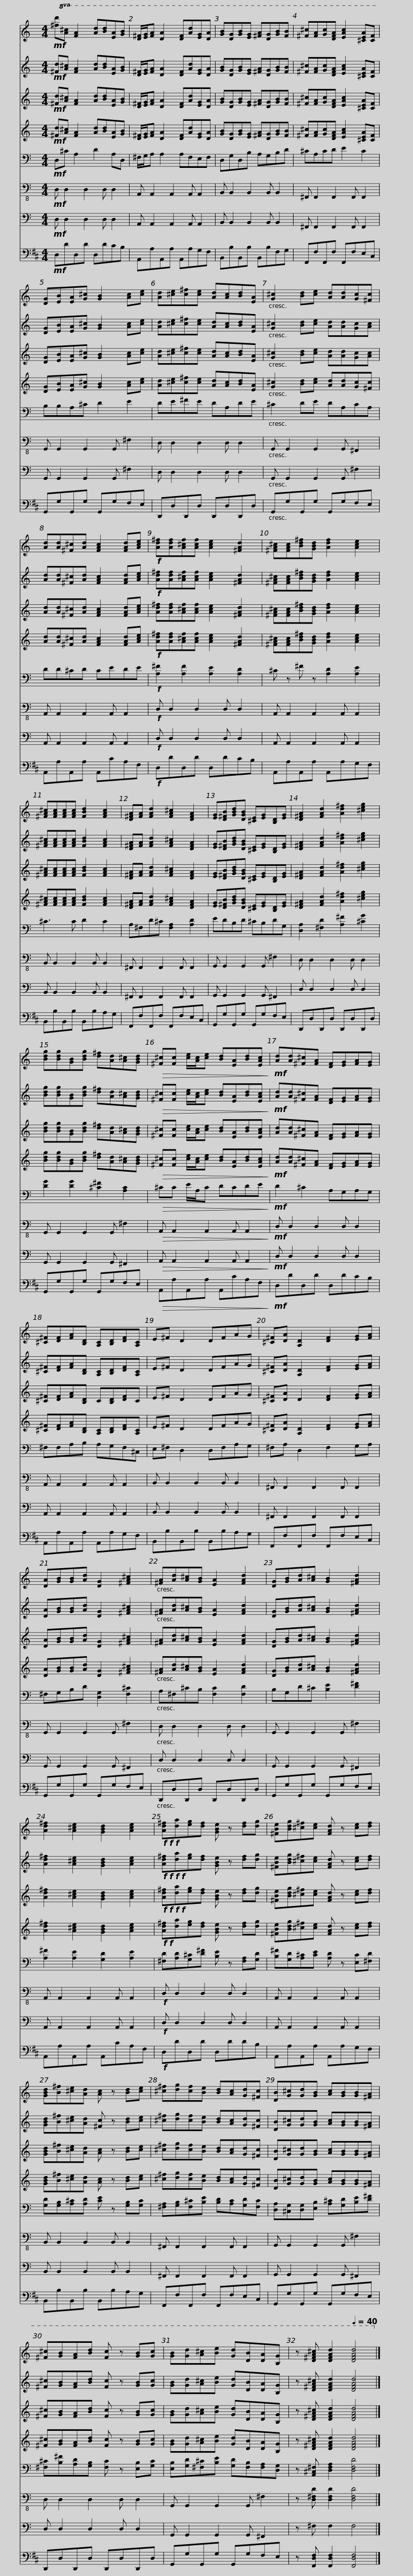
X:1
%%score 1 2 3 4 5 6 7 8
L:1/8
M:4/4
I:linebreak $
K:C
V:1 treble
V:2 treble
V:3 treble
V:4 treble
V:5 bass
V:6 bass-8
V:7 bass transpose=-12
V:8 bass
V:1
!mf!!8va(! [^fd'][a^c'] [fa]2 [ad'][bd'][ea][gb] | [d^f]/[eg]/[fa] [da]2 [df][ad'][eg][da] | [gb][dg][gb][eg] [^fa][dg][gb][fb] |$ [^f^c'][fa][gc'][dfa] [eac']2 [^cea][cf] | [dg][eb][ea][g^c'] [gb]2 [ac'][c'e'] | %5
 [ad'][^c'e'][c'^f'][c'e'] [ad'][ac'][bd'][ea] |$ [g^c']2 [bd'][c'e'] [ad'][ad'][gc'][^fc'] | [ad'][ad'][^f^c'][ad'] [fac']2 [fad'][ac'e'] |!f! [ad'^f'][ad'f'][a^c'f'][ac'f'] [ac'e']2 [^fad']2 |$ [^fa^c'][fac'][bd'^f'][gbd'] [ad'f']2 [ac'e']2 | %10
 [^fa^c'][fac'][fac'][fac'] [fbd']2 [fac']2 | [d^fa][fa] [fad']2 [fa^c']2 [dfa]2 |$ [eg][d^fb][gbd'][dgb] [^ce][eg][Bd][eg] | [d^fa]2 [fad']2 [ad'^f']2 [^c'e'g']2 | [bd'g'][bd'g'][gb][bd'g'] [d'^f'][ad'][a^c'][gbd'] |$ %15
!>(! [^f^c'][fc'] [c'e']/[ac']/[c'e'] [bd'][ea][bd'][eac']!>)! |!mf! [ad'][ad'][^f^c'][fa] [df][eg][fa][eg] | [^c^f][df][fa][Bd] [Ac][Bd][df][Ac] |$ e^f d2 dfag | [^c^f][da] [Ad]2 [df]2 [eg][fa] | %20
 [da][gb][gb][ad'] [dg]2 [^fa^c']2 | [^fa][ad'][a^c'][gb] [ea]2 [fad']2 |$ [dg][gb][ad'][a^c'] [gb]2 [^fad']2 | [ad'^f']2 [a^c'e']2 [gbd']2 [ac'e']2 |!f!!f!!f! [ad'^f'][d'a'][e'g'][d'f'] [gbe'] z [d'f'][d'g'] |$ %25
 [^fbe'][bd'g'][^c'^f'][c'e'] [fad'] z [c'e'][d'f'] | [gbd'][b^f'][^c'e'][ad'] [ac'] z [bd'][c'e'] | [^c'^f'][d'g'][c'f'][be'] [bd'][ac'][gd'][^fc'] |$ [db][g^c'][gd'][gb] [ac'][gb][gb][^fa] | [^f^c'][gb][fa][bd'] [fc'] z [gb][gc'] | %30
 [gb][gd'][a^c'][be'] [gd'][db][da][Bg] |$ z [d^fa^c'] [dfad']2[Q:1/4=40] [dfad']4!8va)! |] %32
V:2
!mf! [^Fd][A^c] [FA]2 [Ad][Bd][EA][GB] | [D^F]/[EG]/[FA] [DA]2 [DF][Ad][EG][DA] | [GB][DG][GB][EG] [^FA][DG][GB][FB] |$ [^F^c][FA][Gc][DFA] [EAc]2 [^CEA][CF] | [DG][EB][EA][G^c] [GB]2 [Ac][ce] | %5
 [Ad][^ce][c^f][ce] [Ad][Ac][Bd][EA] |$ [G^c]2 [Bd][ce] [Ad][Ad][Gc][Ac] | [Ad][Ad][^F^c][Ad] [FAc]2 [FAd][Ace] |!f! [Ad^f][Adf][A^cf][Acf] [Ace]2 [^FAd]2 |$ [^FA^c][FAc][Bd^f][GBd] [Adf]2 [Ace]2 | %10
 [^FA^c][FAc][FAc][FAc] [FBd]2 [FAc]2 | [D^FA][FA] [FAd]2 [FA^c]2 [DFA]2 |$ [EG][D^FB][GBd][DGB] [^CE][EG][B,D][EG] | [D^FA]2 [FAd]2 [Ad^f]2 [^ceg]2 | [Bdg][Bdg][GB][Bdg] [d^f][Ad][A^c][GBd] |$ %15
!>(! [^F^c][Fc] [ce]/[Ac]/[ce] [Bd][EA][Bd][EAc]!>)! |!mf! [Ad][Ad][^F^c][FA] [DF][EG][FA][EG] | [^C^F][DF][FA][B,D] [A,C][B,D][DF][A,C] |$ E^F D2 DFAG | [^C^F][DA] [A,D]2 [DF]2 [EG][FA] | %20
 [DA][GB][GB][Ad] [DG]2 [^FA^c]2 | [^FA][Ad][A^c][GB] [EA]2 [FAd]2 |$ [DG][GB][Ad][A^c] [GB]2 [^FAd]2 | [Ad^f]2 [A^ce]2 [GBd]2 [Ace]2 |!f!!f!!f!!f! [Ad^f][da][eg][df] [GBe] z [df][dg] |$ %25
 [^FBe][Bdg][^c^f][ce] [FAd] z [ce][df] | [GBd][B^f][^ce][Ad] [^Fc] z [Bd][ce] | [^c^f][dg][cf][Be] [Bd][Ac][Gd][^Fc] |$ [DB][G^c][Gd][GB] [Ac][GB][GB][^FA] | [^F^c][GB][FA][Bd] [Fc] z [GB][Gc] | %30
 [GB][Gd][A^c][Be] [Gd][DB][DA][B,G] |$ z [D^FA^c] [DFAd]2 [DFAd]4 |] %32
V:3
!mf! [^Fd][A^c] [FA]2 [Ad][Bd][EA][GB] | [D^F]/[EG]/[FA] [DA]2 [DF][Ad][EG][DA] | [GB][DG][GB][EG] [^FA][DG][GB][FB] |$ [^F^c][FA][Gc][DFA] [EAc]2 [^CEA][CF] | [DG][EB][EA][G^c] [GB]2 [Ac][ce] | %5
 [Ad][^ce][c^f][ce] [Ad][Ac][Bd][EA] |$ [G^c]2 [Bd][ce] [Ad][Ad][Gc][Ac] | [Ad][Ad][^F^c][Ad] [FAc]2 [FAd][Ace] | [Ad^f][Adf][A^cf][Acf] [Ace]2 [^FAd]2 |$ [^FA^c][FAc][Bd^f][GBd] [Adf]2 [Ace]2 | %10
 [^FA^c][FAc][FAc][FAc] [FBd]2 [FAc]2 | [D^FA][FA] [FAd]2 [FA^c]2 [DFA]2 |$ [EG][D^FB][GBd][DGB] [^CE][EG][B,D][EG] | [D^FA]2 [FAd]2 [Ad^f]2 [^ceg]2 | [Bdg][Bdg][GB][Bdg] [d^f][Ad][A^c][GBd] |$ %15
 [^F^c][Fc] [ce]/[Ac]/[ce] [Bd][EA][Bd][EAc] | [Ad][Ad][^F^c][FA] [DF][EG][FA][EG] | [^C^F][DF][FA][B,D] C[B,D][DF]C |$ E^F D2 DFAG | [^C^F][DA] D2 [DF]2 [EG][FA] | %20
 [DA][GB][GB][Ad] [DG]2 [^FA^c]2 | [^FA][Ad][A^c][GB] [EA]2 [FAd]2 |$ [DG][GB][Ad][A^c] [GB]2 [^FAd]2 | [Ad^f]2 [A^ce]2 [GBd]2 [Ace]2 |!f!!f!!f!!f! [Ad^f][da][eg][df] [GBe] z [df][dg] |$ %25
 [^FBe][Bdg][^c^f][ce] [FAd] z [ce][df] | [GBd][B^f][^ce][Ad] [Ac] z [Bd][ce] | [^c^f][dg][cf][Be] [Bd][Ac][Gd][^Fc] |$ [DB][G^c][Gd][GB] [Ac][GB][GB][^FA] | [^F^c][GB][FA][Bd] [Fc] z [GB][Gc] | %30
 [GB][Gd][A^c][Be] [Gd][DB][DA][B,G] |$ z [D^FA^c] [DFAd]2 [DFAd]4 |] %32
V:4
!mf! [^Fd][A^c] [FA]2 [Ad][Bd][EA][GB] | [D^F]/[EG]/[FA] [DA]2 [DF][Ad][EG][DA] | [GB][DG][GB][EG] [^FA][DG][GB][FB] |$ [^F^c][FA][Gc][DFA] [EAc]2 [^CEA][CF] | [DG][EB][EA][G^c] [GB]2 [Ac][ce] | %5
 [Ad][^ce][c^f][ce] [Ad][Ac][Bd][EA] |$ [G^c]2 [Bd][ce] [Ad][Ad][Gc][^Fc] | [Ad][Ad][^F^c][Ad] [FAc]2 [FAd][Ace] |!f! [Ad^f][Adf][A^cf][Acf] [Ace]2 [^FAd]2 |$ [^FA^c][FAc][Bd^f][GBd] [Adf]2 [Ace]2 | %10
 [^FA^c][FAc][FAc][FAc] [FBd]2 [FAc]2 | [D^FA][FA] [FAd]2 [FA^c]2 [DFA]2 |$ [EG][D^FB][GBd][DGB] [^CE][EG][B,D][EG] | [D^FA]2 [FAd]2 [Ad^f]2 [^ceg]2 | [Bdg][Bdg][GB][Bdg] [d^f][Ad][A^c][GBd] |$ %15
!>(! [^F^c][Fc] [ce]/[Ac]/[ce] [Bd][EA][Bd][EAc]!>)! |!mf! [Ad][Ad][^F^c][FA] [DF][EG][FA][EG] | [^C^F][DF][FA][B,D] [A,C][B,D][DF][A,C] |$ E^F D2 DFAG | [^C^F][DA] [A,D]2 [DF]2 [EG][FA] | %20
 [DA][GB][GB][Ad] [DG]2 [^FA^c]2 | [^FA][Ad][A^c][GB] [EA]2 [FAd]2 |$ [DG][GB][Ad][A^c] [GB]2 [^FAd]2 | [Ad^f]2 [A^ce]2 [GBd]2 [Ace]2 |!f!!f! [Ad^f][da][eg][df] [GBe] z [df][dg] |$ %25
 [^FBe][Bdg][^c^f][ce] [FAd] z [ce][df] | [GBd][B^f][^ce][Ad] [Ac] z [Bd][ce] | [^c^f][dg][cf][Be] [Bd][Ac][Gd][^Fc] |$ [DB][G^c][Gd][GB] [Ac][GB][GB][^FA] | [^F^c][GB][FA][Bd] [Fc] z [GB][Gc] | %30
 [GB][Gd][A^c][Be] [Gd][DB][DA][B,G] |$ z [D^FA^c] [DFAd]2 [DFAd]4 |] %32
V:5
!mf! D,^C A,2 D2 A,D, | ^F,/G,/A, A,2 A,F,E,F, | D,G,D,B, A,G,B,D |$ ^CA,CD E2 C2 | B,B,A,^C D2 E2 | %5
 DE^FE DA,DE |$ ^C2 DE DA,CA, | DD^CD CEDE |!f! [A,^F]2 [A,F]2 [A,E]2 [A,D]2 |$ ^C z ^F z [A,D]2 [A,E]2 | %10
 ^C3 C D2 C2 | A,^F,D^C [F,A,]2 [A,D]2 |$ EDB,D ^CB,DG, | [D,A,]2 [^F,D]2 [A,^F]2 [^CG]2 | [DG]2 [DG]2 [^C^F]2 [A,C]2 |$ %15
!>(! ^CC E/A,/C DCDE!>)! |!mf! D2 ^C2 A,G,A,G, | ^F,F,A,B, A,G,F,^C, |$ E,^F, D,2 D,F,A,G, | ^F,A, D,2 F,2 G,A, | %20
 ^F,G,B,D [D,G,]2 [F,^C]2 | A,^F,^CB, [F,C]2 [F,D]2 |$ B,G,D^C [B,E]2 [D^F]2 | [A,^F]2 [A,E]2 [G,D]2 [A,E]2 | [^F,D][A,D][G,^C][D^F] [B,E] z [F,A,][G,D] |$ %25
 [B,^F][G,D][A,^C][CE] [A,D] z [E,C][^F,D] | [G,D][G,B,][A,^C][A,D] [CE] z [G,B,][G,C] | [^F,A,][G,B,][F,^C][B,E] [B,D][A,C][G,D][F,C] |$ [D,A,][^C,G,][D,G,][E,B,] [A,^C][G,D][B,E][D^F] | [^F,^C][B,^F][A,D][G,B,] [F,C] z [E,B,][G,C] | %30
 [E,B,][G,D][^F,^C][B,E] [G,D][F,B,][F,A,][D,G,] |$ z [A,,^C,^F,] [D,F,A,]2 [D,F,D]4 |] %32
V:6
!mf! D, D,2 D,2 D, D,2 | A,, A,,2 A,,2 A,, A,,2 | B,, B,,2 B,,2 B,, B,,2 |$ ^F,, F,,2 F,,2 F,, F,,2 | G,, G,,2 G,,2 G,, ^F,2 | %5
 D, D,2 D,2 D, D,2 |$ G,, G,,2 G,,2 G,, ^F,,2 | A,, A,,2 A,,2 A,, A,,2 |!f! D, D,2 D,2 D, D,2 |$ A,, A,,2 A,,2 A,, A,,2 | %10
 B,, B,,2 B,,2 B,, B,,2 | ^F,, F,,2 F,,2 F,, F,,2 |$ G,, G,,2 G,,2 G,, ^F,2 | D, D,2 D,2 D, D,2 | G,, G,,2 G,,2 G,, ^F,2 |$ %15
!>(! A,, A,,2 A,,2 A,, A,,2!>)! |!mf! D, D,2 D,2 D, D,2 | A,, A,,2 A,,2 A,, A,,2 |$ B,, B,,2 B,,2 B,, B,,2 | ^F,, F,,2 F,,2 F,, F,,2 | %20
 G,, G,,2 G,,2 G,, ^F,2 | D, D,2 D,2 D, D,2 |$ G,, G,,2 G,,2 G,, ^F,2 | A,, A,,2 A,,2 A,, A,,2 |!f! D, D,2 D,2 D, D,2 |$ %25
 A,, A,,2 A,,2 A,, A,,2 | B,, B,,2 B,,2 B,, B,,2 | ^F,, F,,2 F,,2 F,, F,,2 |$ G,, G,,2 G,,2 G,, ^F,2 | D, D,2 D,2 D, D,2 | %30
 G,, G,,2 G,,2 G,, ^F,2 |$ z [D,^F,D] [D,F,D]2 [D,F,D]4 |] %32
V:7
!mf! D, D,2 D,2 D, D,2 | A,, A,,2 A,,2 A,, A,,2 | B,, B,,2 B,,2 B,, B,,2 |$ ^F,, F,,2 F,,2 F,, F,,2 | G,, G,,2 G,,2 G,, ^F,2 | %5
 D, D,2 D,2 D, D,2 |$ G,, G,,2 G,,2 G,, ^F,2 | A,, A,,2 A,,2 A,, A,,2 |!f! D, D,2 D,2 D, D,2 |$ A,, A,,2 A,,2 A,, A,,2 | %10
 B,, B,,2 B,,2 B,, B,,2 | ^F,, F,,2 F,,2 F,, F,,2 |$ G,, G,,2 G,,2 G,, ^F,,2 | D, D,2 D,2 D, D,2 | G,, G,,2 G,,2 G,, ^F,,2 |$ %15
!>(! A,, A,,2 A,,2 A,, A,,2!>)! |!mf! D, D,2 D,2 D, D,2 | A,, A,,2 A,,2 A,, A,,2 |$ B,, B,,2 B,,2 B,, B,,2 | ^F,, F,,2 F,,2 F,, F,,2 | %20
 G,, G,,2 G,,2 G,, ^F,,2 | D, D,2 D,2 D, D,2 |$ G,, G,,2 G,,2 G,, ^F,,2 | A,, A,,2 A,,2 A,, A,,2 |!f! D, D,2 D,2 D, D,2 |$ %25
 A,, A,,2 A,,2 A,, A,,2 | B,, B,,2 B,,2 B,, B,,2 | ^F,, F,,2 F,,2 F,, F,,2 |$ G,, G,,2 G,,2 G,, ^F,,2 | D, D,2 D,2 D, D,2 | %30
 G,, G,,2 G,,2 G,, ^F,,2 |$ z ^F, F,2 F,4 |] %32
V:8
[K:D]!mf! D,DD,D D,DCB, | A,,A,A,,A, A,,A,G,F, | B,,B,B,,B, B,,B,F,G, |$ F,,F,F,,F, F,,F,E,C, | G,,G,G,,G, G,,G,F,E, | %5
 D,,D,D,,D, D,,D,D,,D, |$ G,,G,G,,G, G,,G,F,E, | A,,A,A,,A, A,,CA,F, |!f! D,DD,D D,DCB, |$ A,,A,A,,A, A,,A,G,F, | %10
 B,,B,B,,B, B,,B,A,G, | F,,F,F,,F, F,,F,E,C, |$ G,,G,G,,G, G,,G,F,E, | D,,D,D,,D, D,,D,D,,D, | G,,G,G,,G, G,,G,F,E, |$ %15
!>(! A,,A,A,,A, A,,CA,F,!>)! |!mf! D,DD,D D,DCB, | A,,A,A,,A, A,,A,G,F, |$ B,,B,B,,B, B,,B,A,G, | F,,F,F,,F, F,,F,E,C, | %20
 G,,G,G,,G, G,,G,F,E, | D,,D,D,,D, D,,D,D,,D, |$ G,,G,G,,G, G,,G,F,E, | A,,A,A,,A, A,,CA,F, |!f! D,DD,D D,DDB, |$ %25
 A,,A,A,,A, A,,A,G,F, | B,,B,B,,B, B,,B,A,G, | F,,F,F,,F, F,,F,E,C, |$ G,,G,G,,G, G,,G,F,E, | D,,D,D,,D, D,,D,D,,D, | %30
 G,,G,G,,G, G,,G,F,E, |$ z [F,,D,F,] [F,,D,F,]2 [F,,D,F,]4 |] %32
